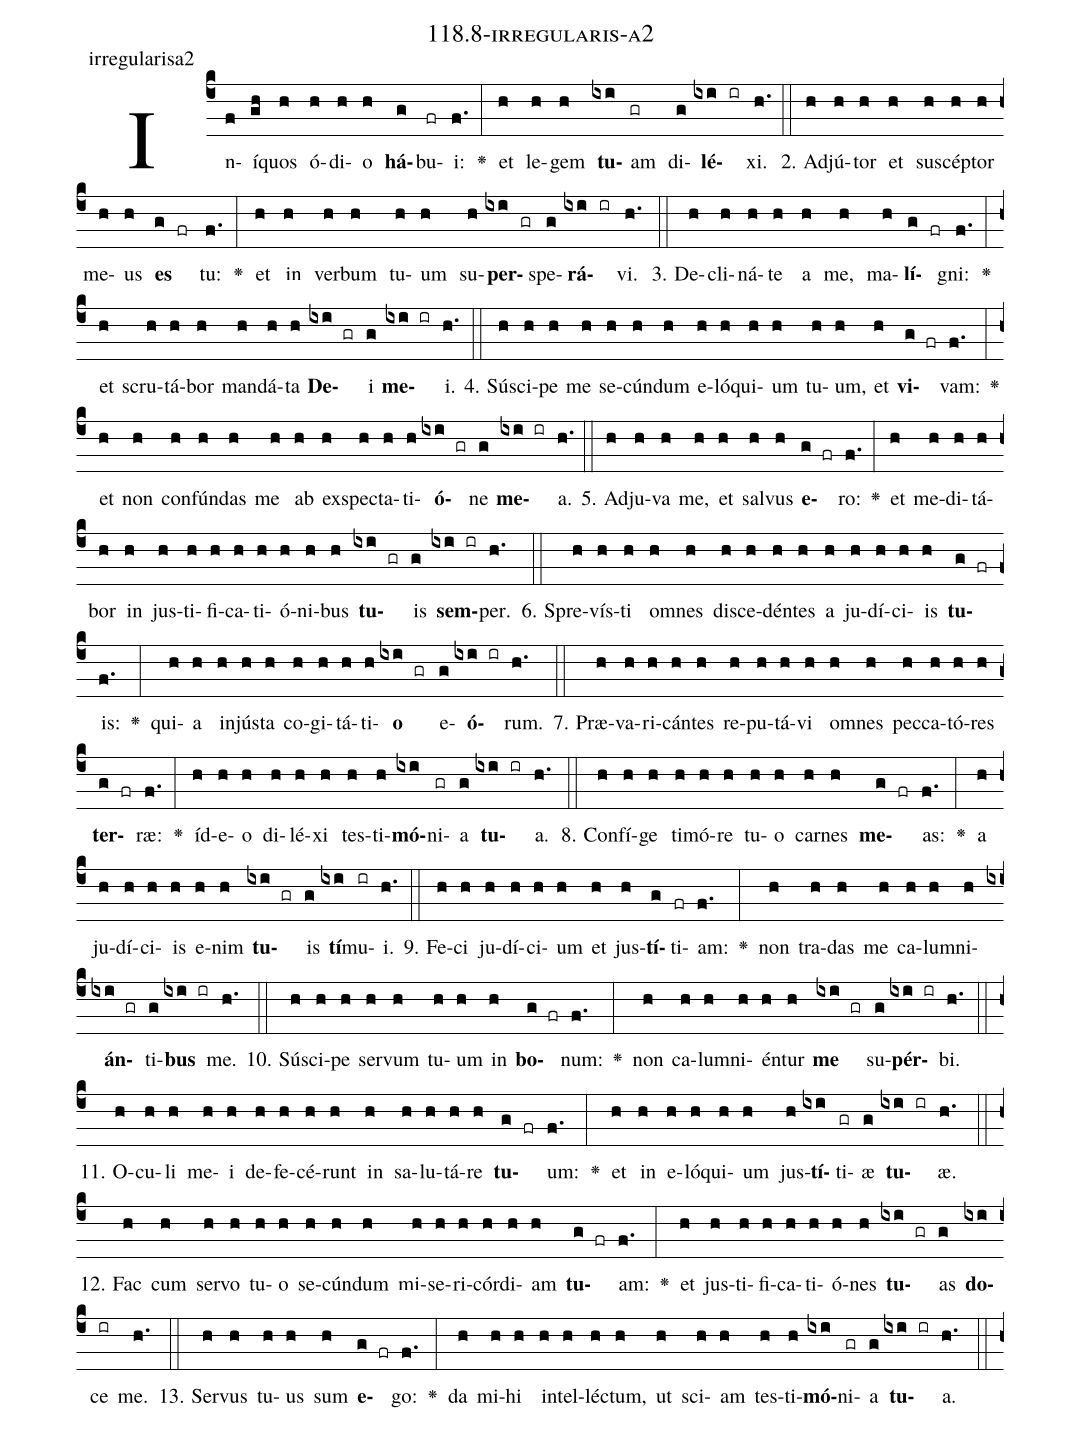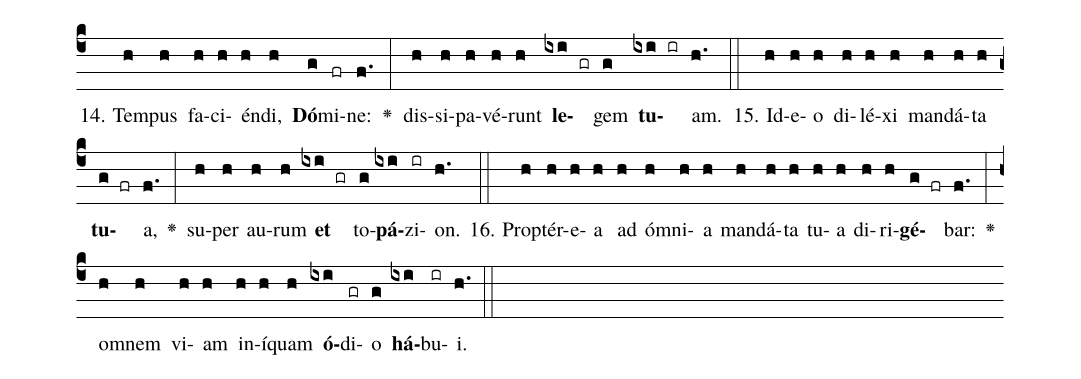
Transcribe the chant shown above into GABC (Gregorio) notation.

name: 118.8-irregularis-a2;
annotation: irregularisa2;
%%
(c4)In(f)í(gh)quos(h) ó(h)di(h)o(h) <b>há</b>(g)bu(fr)i:(f.) <v>\greheightstar</v>(:) et(h) le(h)gem(h) <b>tu</b>(ixi)am(gr) di(g)<b>lé</b>(ixi ir)xi.(h.) (::)
2. Ad(h)jú(h)tor(h) et(h) su(h)scép(h)tor(h) me(h)us(h) <b>es</b>(g fr) tu:(f.) <v>\greheightstar</v>(:) et(h) in(h) ver(h)bum(h) tu(h)um(h) su(h)<b>per</b>(ixi gr)spe(g)<b>rá</b>(ixi ir)vi.(h.) (::)
3. De(h)cli(h)ná(h)te(h) a(h) me,(h) ma(h)<b>lí</b>(g fr)gni:(f.) <v>\greheightstar</v>(:) et(h) scru(h)tá(h)bor(h) man(h)dá(h)ta(h) <b>De</b>(ixi gr)i(g) <b>me</b>(ixi ir)i.(h.) (::)
4. Sú(h)sci(h)pe(h) me(h) se(h)cún(h)dum(h) e(h)ló(h)qui(h)um(h) tu(h)um,(h) et(h) <b>vi</b>(g fr)vam:(f.) <v>\greheightstar</v>(:) et(h) non(h) con(h)fún(h)das(h) me(h) ab(h) ex(h)spec(h)ta(h)ti(h)<b>ó</b>(ixi gr)ne(g) <b>me</b>(ixi ir)a.(h.) (::)
5. Ad(h)ju(h)va(h) me,(h) et(h) sal(h)vus(h) <b>e</b>(g fr)ro:(f.) <v>\greheightstar</v>(:) et(h) me(h)di(h)tá(h)bor(h) in(h) jus(h)ti(h)fi(h)ca(h)ti(h)ó(h)ni(h)bus(h) <b>tu</b>(ixi gr)is(g) <b>sem</b>(ixi ir)per.(h.) (::)
6. Spre(h)vís(h)ti(h) om(h)nes(h) di(h)sce(h)dén(h)tes(h) a(h) ju(h)dí(h)ci(h)is(h) <b>tu</b>(g fr)is:(f.) <v>\greheightstar</v>(:) qui(h)a(h) in(h)jús(h)ta(h) co(h)gi(h)tá(h)ti(h)<b>o</b>(ixi gr) e(g)<b>ó</b>(ixi ir)rum.(h.) (::)
7. Præ(h)va(h)ri(h)cán(h)tes(h) re(h)pu(h)tá(h)vi(h) om(h)nes(h) pec(h)ca(h)tó(h)res(h) <b>ter</b>(g fr)ræ:(f.) <v>\greheightstar</v>(:) íd(h)e(h)o(h) di(h)lé(h)xi(h) tes(h)ti(h)<b>mó</b>(ixi)ni(gr)a(g) <b>tu</b>(ixi ir)a.(h.) (::)
8. Con(h)fí(h)ge(h) ti(h)mó(h)re(h) tu(h)o(h) car(h)nes(h) <b>me</b>(g fr)as:(f.) <v>\greheightstar</v>(:) a(h) ju(h)dí(h)ci(h)is(h) e(h)nim(h) <b>tu</b>(ixi gr)is(g) <b>tí</b>(ixi)mu(ir)i.(h.) (::)
9. Fe(h)ci(h) ju(h)dí(h)ci(h)um(h) et(h) jus(h)<b>tí</b>(g)ti(fr)am:(f.) <v>\greheightstar</v>(:) non(h) tra(h)das(h) me(h) ca(h)lum(h)ni(h)<b>án</b>(ixi gr)ti(g)<b>bus</b>(ixi ir) me.(h.) (::)
10. Sú(h)sci(h)pe(h) ser(h)vum(h) tu(h)um(h) in(h) <b>bo</b>(g fr)num:(f.) <v>\greheightstar</v>(:) non(h) ca(h)lum(h)ni(h)én(h)tur(h) <b>me</b>(ixi gr) su(g)<b>pér</b>(ixi ir)bi.(h.) (::)
11. O(h)cu(h)li(h) me(h)i(h) de(h)fe(h)cé(h)runt(h) in(h) sa(h)lu(h)tá(h)re(h) <b>tu</b>(g fr)um:(f.) <v>\greheightstar</v>(:) et(h) in(h) e(h)ló(h)qui(h)um(h) jus(h)<b>tí</b>(ixi)ti(gr)æ(g) <b>tu</b>(ixi ir)æ.(h.) (::)
12. Fac(h) cum(h) ser(h)vo(h) tu(h)o(h) se(h)cún(h)dum(h) mi(h)se(h)ri(h)cór(h)di(h)am(h) <b>tu</b>(g fr)am:(f.) <v>\greheightstar</v>(:) et(h) jus(h)ti(h)fi(h)ca(h)ti(h)ó(h)nes(h) <b>tu</b>(ixi gr)as(g) <b>do</b>(ixi)ce(ir) me.(h.) (::)
13. Ser(h)vus(h) tu(h)us(h) sum(h) <b>e</b>(g fr)go:(f.) <v>\greheightstar</v>(:) da(h) mi(h)hi(h) in(h)tel(h)léc(h)tum,(h) ut(h) sci(h)am(h) tes(h)ti(h)<b>mó</b>(ixi)ni(gr)a(g) <b>tu</b>(ixi ir)a.(h.) (::)
14. Tem(h)pus(h) fa(h)ci(h)én(h)di,(h) <b>Dó</b>(g)mi(fr)ne:(f.) <v>\greheightstar</v>(:) dis(h)si(h)pa(h)vé(h)runt(h) <b>le</b>(ixi gr)gem(g) <b>tu</b>(ixi ir)am.(h.) (::)
15. Id(h)e(h)o(h) di(h)lé(h)xi(h) man(h)dá(h)ta(h) <b>tu</b>(g fr)a,(f.) <v>\greheightstar</v>(:) su(h)per(h) au(h)rum(h) <b>et</b>(ixi gr) to(g)<b>pá</b>(ixi)zi(ir)on.(h.) (::)
16. Prop(h)tér(h)e(h)a(h) ad(h) óm(h)ni(h)a(h) man(h)dá(h)ta(h) tu(h)a(h) di(h)ri(h)<b>gé</b>(g fr)bar:(f.) <v>\greheightstar</v>(:) om(h)nem(h) vi(h)am(h) in(h)í(h)quam(h) <b>ó</b>(ixi)di(gr)o(g) <b>há</b>(ixi)bu(ir)i.(h.) (::)
